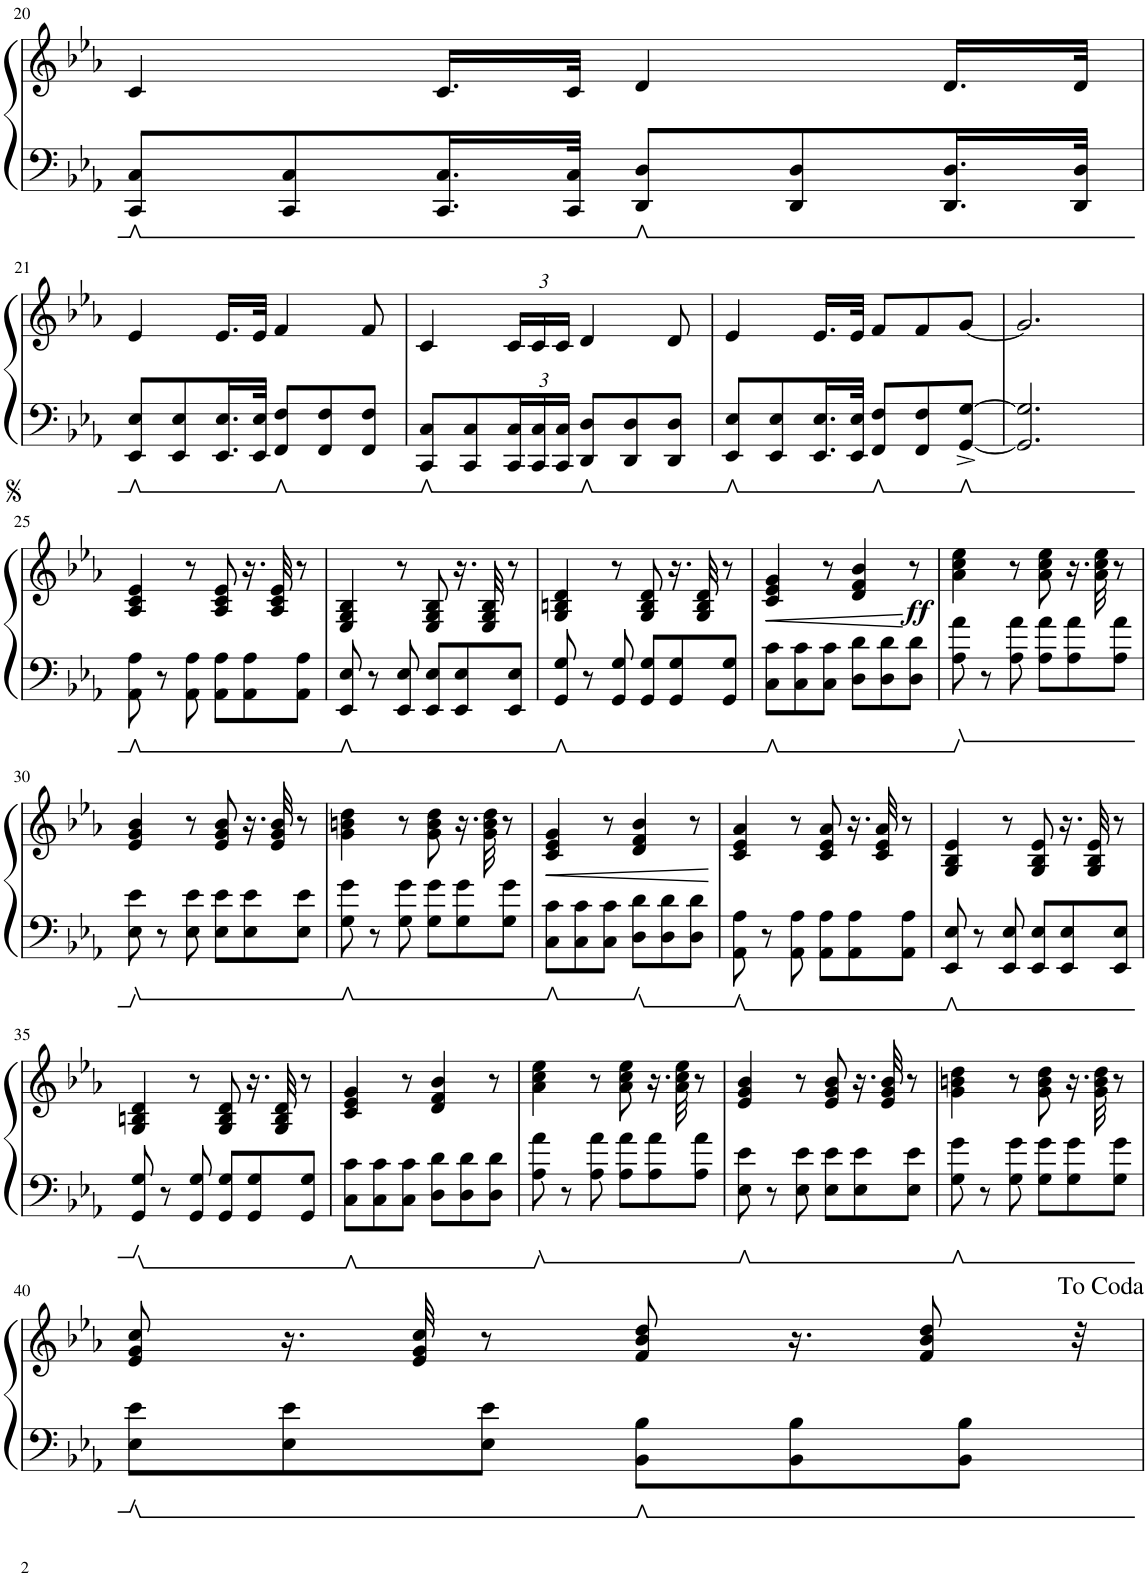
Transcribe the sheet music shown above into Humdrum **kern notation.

**kern	**kern	**dynam
*part1	*part1	*part1
*staff2	*staff1	*staff1/2
*I"Piano	*	*
*I'Pno.	*	*
!!LO:PB:g=z
*clefF4	*clefG2	*
*k[b-e-a-]	*k[b-e-a-]	*
*M6/8	*M6/8	*
=20	=20	=20
8CC/ 8C/L	4c/	.
8CC/ 8C/	.	.
16.CC/ 16.C/L	16.c/LL	.
32CC/ 32C/JJk	32c/JJk	.
8DD/ 8D/L	4d/	.
8DD/ 8D/	.	.
16.DD/ 16.D/L	16.d/LL	.
32DD/ 32D/JJk	32d/JJk	.
!!LO:LB:g=z
=21	=21	=21
8EE-/ 8E-/L	4e-/	.
8EE-/ 8E-/	.	.
16.EE-/ 16.E-/L	16.e-/LL	.
32EE-/ 32E-/JJk	32e-/JJk	.
8FF/ 8F/L	4f/	.
8FF/ 8F/	.	.
8FF/ 8F/J	8f/	.
=22	=22	=22
8CC/ 8C/L	4c/	.
8CC/ 8C/	.	.
*Xbrackettup	*Xbrackettup	*
24CC/ 24C/L	24c/LL	.
24CC/ 24C/	24c/	.
24CC/ 24C/JJ	24c/JJ	.
8DD/ 8D/L	4d/	.
8DD/ 8D/	.	.
8DD/ 8D/J	8d/	.
=23	=23	=23
8EE-/ 8E-/L	4e-/	.
8EE-/ 8E-/	.	.
16.EE-/ 16.E-/L	16.e-/LL	.
32EE-/ 32E-/JJk	32e-/JJk	.
8FF/ 8F/L	8f/L	.
8FF/ 8F/	8f/	.
[8GG/^ [8G/^J	[8g/J	.
=24	=24	=24
2.GG/] 2.G/]	2.g/]	.
!!LO:LB:g=z
=25	=25	=25
8AA-\ 8A-\	4A-/ 4c/ 4e-/	.
8r	.	.
8AA-\ 8A-\	8r	.
8AA-\ 8A-\L	8A-/ 8c/ 8e-/	.
8AA-\ 8A-\	16.r	.
.	32A-/ 32c/ 32e-/	.
8AA-\ 8A-\J	8r	.
=26	=26	=26
8EE-/ 8E-/	4E-/ 4G/ 4B-/	.
8r	.	.
8EE-/ 8E-/	8r	.
8EE-/ 8E-/L	8E-/ 8G/ 8B-/	.
8EE-/ 8E-/	16.r	.
.	32E-/ 32G/ 32B-/	.
8EE-/ 8E-/J	8r	.
=27	=27	=27
8GG/ 8G/	4G/ 4Bn/ 4d/	.
8r	.	.
8GG/ 8G/	8r	.
8GG/ 8G/L	8G/ 8B/ 8d/	.
8GG/ 8G/	16.r	.
.	32G/ 32B/ 32d/	.
8GG/ 8G/J	8r	.
=28	=28	=28
!	!	!LO:HP:b
8C\ 8c\L	4c/ 4e-/ 4g/	<
8C\ 8c\	.	.
8C\ 8c\J	8r	.
8D\ 8d\L	4d/ 4f/ 4b-/	.
8D\ 8d\	.	.
8D\ 8d\J	8r	.
.	.	[
=29	=29	=29
!	!	!LO:DY:b
8A-\ 8a-\	4a-\ 4cc\ 4ee-\	ff
8r	.	.
8A-\ 8a-\	8r	.
8A-\ 8a-\L	8a-\ 8cc\ 8ee-\	.
8A-\ 8a-\	16.r	.
.	32a-\ 32cc\ 32ee-\	.
8A-\ 8a-\J	8r	.
!!LO:LB:g=z
=30	=30	=30
8E-\ 8e-\	4e-/ 4g/ 4b-/	.
8r	.	.
8E-\ 8e-\	8r	.
8E-\ 8e-\L	8e-/ 8g/ 8b-/	.
8E-\ 8e-\	16.r	.
.	32e-/ 32g/ 32b-/	.
8E-\ 8e-\J	8r	.
=31	=31	=31
8G\ 8g\	4g\ 4bn\ 4dd\	.
8r	.	.
8G\ 8g\	8r	.
8G\ 8g\L	8g\ 8b\ 8dd\	.
8G\ 8g\	16.r	.
.	32g\ 32b\ 32dd\	.
8G\ 8g\J	8r	.
=32	=32	=32
!	!	!LO:HP:b
8C\ 8c\L	4c/ 4e-/ 4g/	<
8C\ 8c\	.	.
8C\ 8c\J	8r	.
8D\ 8d\L	4d/ 4f/ 4b-/	.
8D\ 8d\	.	.
8D\ 8d\J	8r	.
.	.	[
=33	=33	=33
8AA-\ 8A-\	4c/ 4e-/ 4a-/	.
8r	.	.
8AA-\ 8A-\	8r	.
8AA-\ 8A-\L	8c/ 8e-/ 8a-/	.
8AA-\ 8A-\	16.r	.
.	32c/ 32e-/ 32a-/	.
8AA-\ 8A-\J	8r	.
=34	=34	=34
8EE-/ 8E-/	4G/ 4B-/ 4e-/	.
8r	.	.
8EE-/ 8E-/	8r	.
8EE-/ 8E-/L	8G/ 8B-/ 8e-/	.
8EE-/ 8E-/	16.r	.
.	32G/ 32B-/ 32e-/	.
8EE-/ 8E-/J	8r	.
!!LO:LB:g=z
=35	=35	=35
8GG/ 8G/	4G/ 4Bn/ 4d/	.
8r	.	.
8GG/ 8G/	8r	.
8GG/ 8G/L	8G/ 8B/ 8d/	.
8GG/ 8G/	16.r	.
.	32G/ 32B/ 32d/	.
8GG/ 8G/J	8r	.
=36	=36	=36
8C\ 8c\L	4c/ 4e-/ 4g/	.
8C\ 8c\	.	.
8C\ 8c\J	8r	.
8D\ 8d\L	4d/ 4f/ 4b-/	.
8D\ 8d\	.	.
8D\ 8d\J	8r	.
=37	=37	=37
8A-\ 8a-\	4a-\ 4cc\ 4ee-\	.
8r	.	.
8A-\ 8a-\	8r	.
8A-\ 8a-\L	8a-\ 8cc\ 8ee-\	.
8A-\ 8a-\	16.r	.
.	32a-\ 32cc\ 32ee-\	.
8A-\ 8a-\J	8r	.
=38	=38	=38
8E-\ 8e-\	4e-/ 4g/ 4b-/	.
8r	.	.
8E-\ 8e-\	8r	.
8E-\ 8e-\L	8e-/ 8g/ 8b-/	.
8E-\ 8e-\	16.r	.
.	32e-/ 32g/ 32b-/	.
8E-\ 8e-\J	8r	.
=39	=39	=39
8G\ 8g\	4g\ 4bn\ 4dd\	.
8r	.	.
8G\ 8g\	8r	.
8G\ 8g\L	8g\ 8b\ 8dd\	.
8G\ 8g\	16.r	.
.	32g\ 32b\ 32dd\	.
8G\ 8g\J	8r	.
!!LO:LB:g=z
=40	=40	=40
8E-\ 8e-\L	8e-/ 8g/ 8cc/	.
8E-\ 8e-\	16.r	.
.	32e-/ 32g/ 32cc/	.
8E-\ 8e-\J	8r	.
8BB-\ 8B-\L	8f/ 8b-/ 8dd/	.
8BB-\ 8B-\	16.r	.
.	8f/ 8b-/ 8dd/	.
8BB-\ 8B-\J	.	.
.	32r	.
=	=	=
*-	*-	*-
